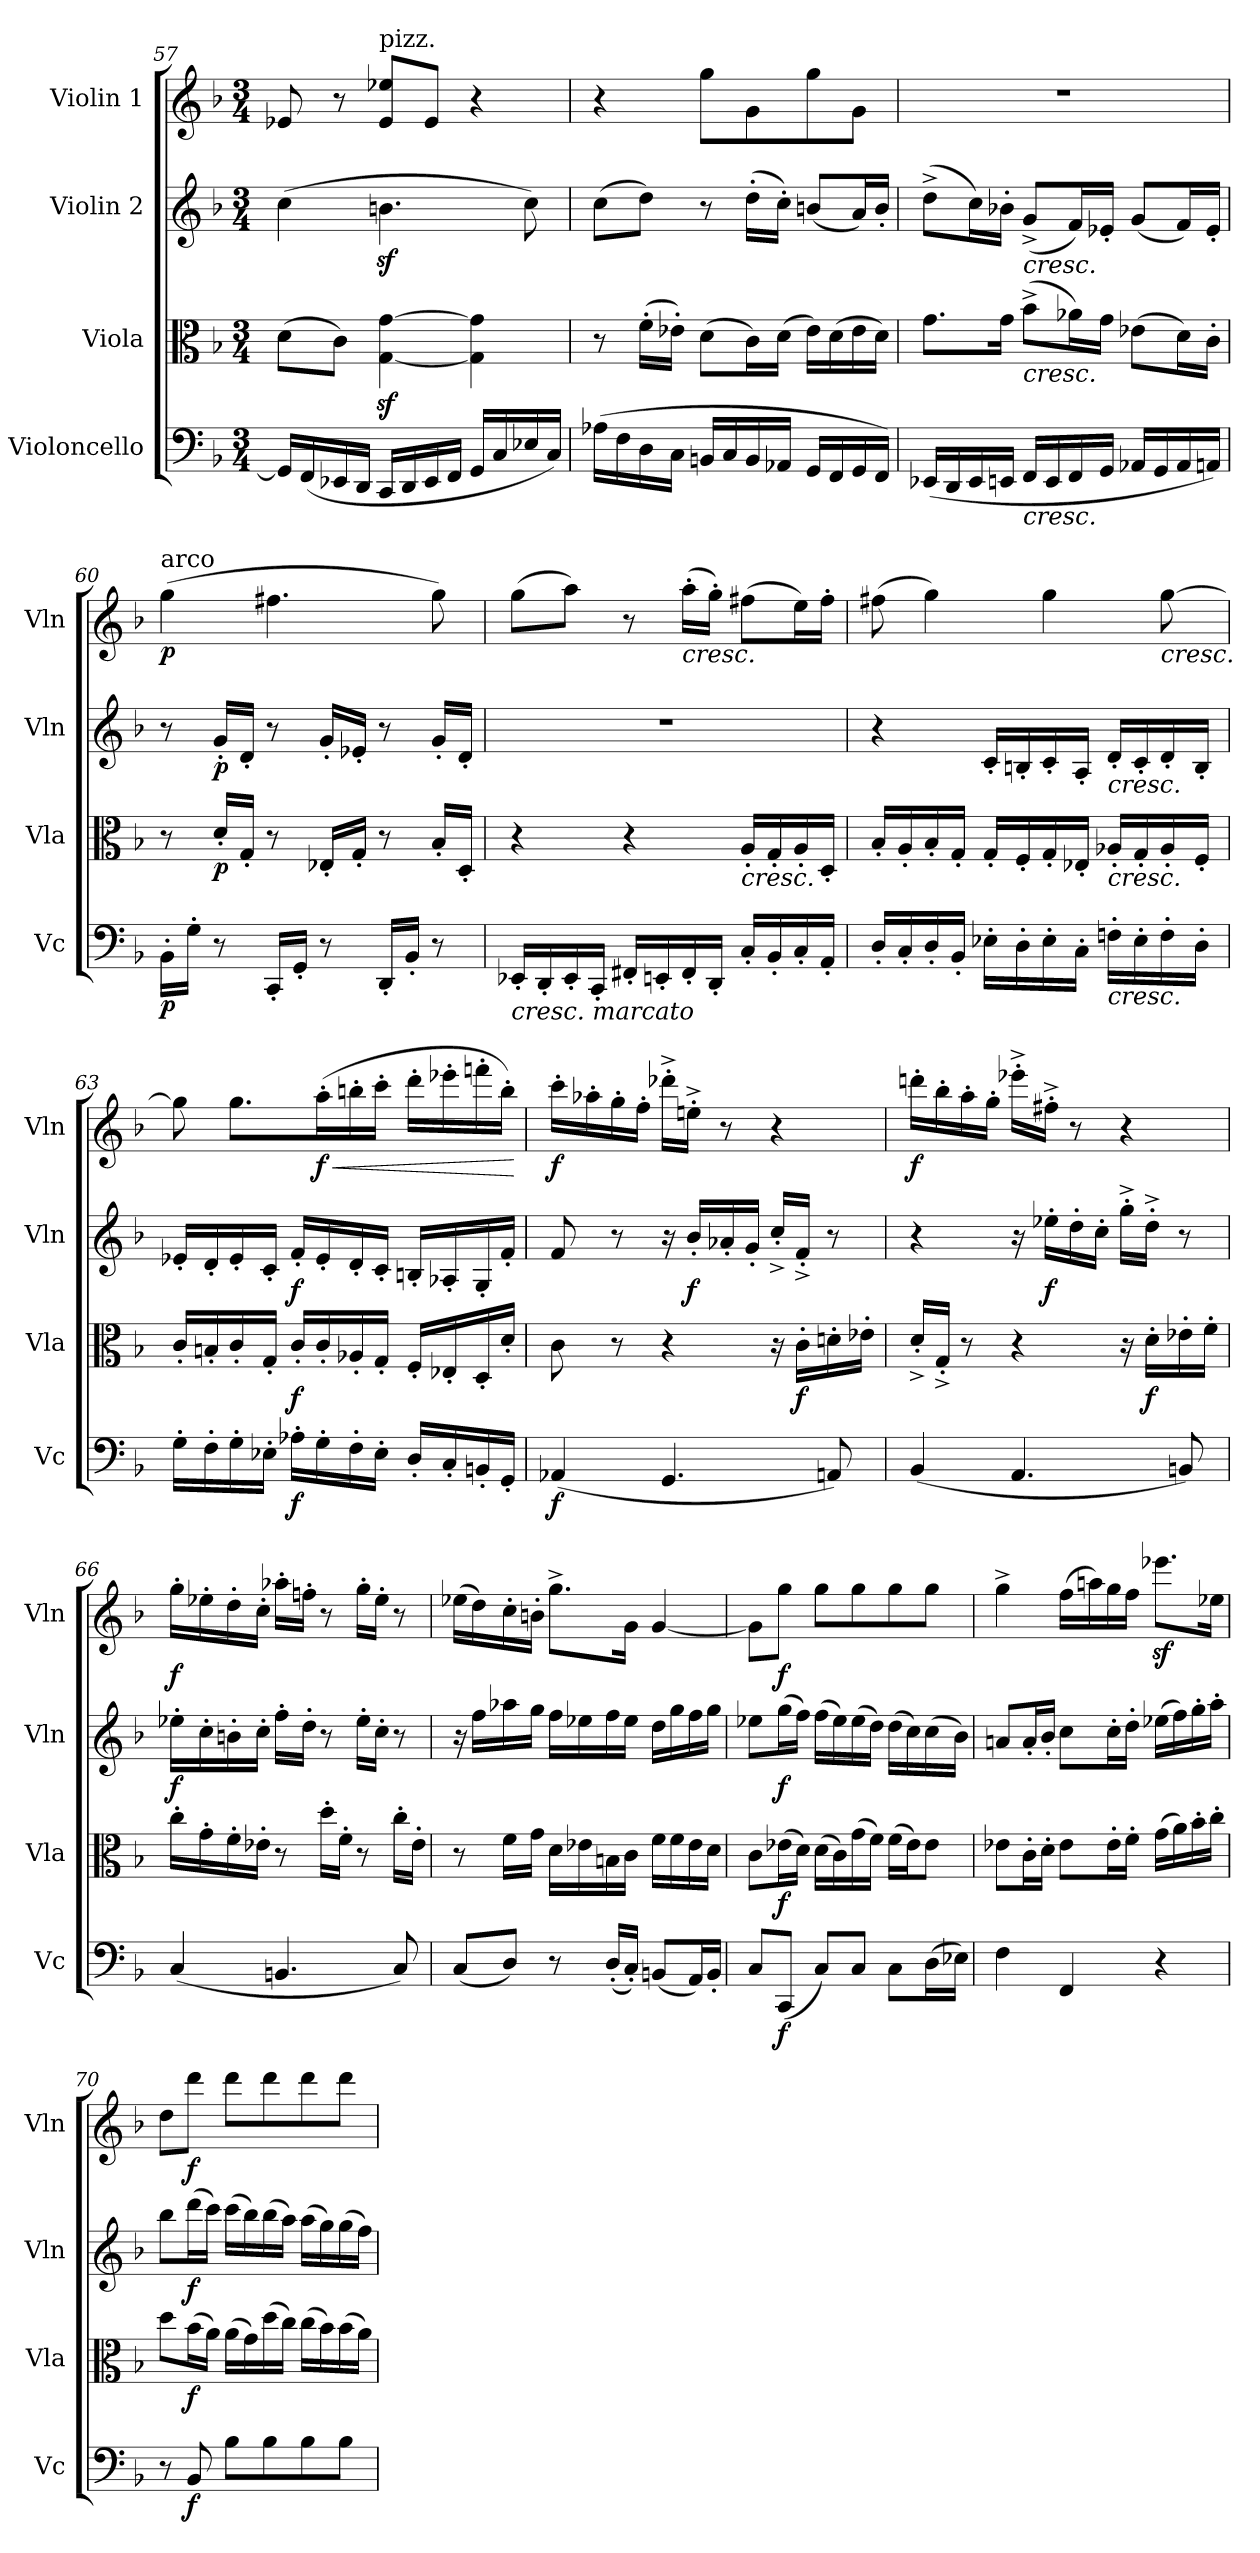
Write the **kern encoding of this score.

**kern	**dynam	**kern	**dynam	**kern	**dynam	**kern	**dynam
*part4	*part4	*part3	*part3	*part2	*part2	*part1	*part1
*staff4	*staff4	*staff3	*staff3	*staff2	*staff2	*staff1	*staff1
*I"Violoncello	*	*I"Viola	*	*I"Violin 2	*	*I"Violin 1	*
*I'Vc	*	*I'Vla	*	*I'Vln	*	*I'Vln	*
*clefF4	*	*clefC3	*	*clefG2	*	*clefG2	*
*k[b-]	*	*k[b-]	*	*k[b-]	*	*k[b-]	*
*M3/4	*	*M3/4	*	*M3/4	*	*M3/4	*
=57	=57	=57	=57	=57	=57	=57	=57
16GG/LL]	.	(8d\L	.	(4cc\	.	8e-X/	.
(16FF/	.	.	.	.	.	.	.
16EE-X/	.	8c\J)	.	.	.	8r	.
16DD/JJ	.	.	.	.	.	.	.
!	!	!	!	!	!	!LO:TX:a:t=pizz.	!
16CC/LL	.	[4G\z< [4g\z<	.	4.bnz<\	.	8e-/ 8ee-X/L	.
16DD/	.	.	.	.	.	.	.
16EE-/	.	.	.	.	.	8e-/J	.
16FF/JJ	.	.	.	.	.	.	.
16GG/LL	.	4G\] 4g\]	.	.	.	4r	.
16C/	.	.	.	.	.	.	.
16E-X/	.	.	.	8cc\)	.	.	.
16C/JJ)	.	.	.	.	.	.	.
!!LO:LB:g=z
=58	=58	=58	=58	=58	=58	=58	=58
(16A-X\LL	.	8r	.	(8cc\L	.	4r	.
16F\	.	.	.	.	.	.	.
16D\	.	(16f'\LL	.	8dd\J)	.	.	.
16C\JJ	.	16e-X'\JJ)	.	.	.	.	.
16BBn/LL	.	(8d\L	.	8r	.	8gg\L	.
16C/	.	.	.	.	.	.	.
16BB/	.	16c\L)	.	(16dd'\LL	.	8g\	.
16AA-X/JJ	.	(16d\JJ	.	16cc'\JJ)	.	.	.
16GG/LL	.	16e-\LL)	.	(8bn/L	.	8gg\	.
16FF/	.	(16d\	.	.	.	.	.
16GG/	.	16e-\	.	16a/L)	.	8g\J	.
16FF/JJ)	.	16d\JJ)	.	16b'/JJ	.	.	.
=59	=59	=59	=59	=59	=59	=59	=59
(16EE-X/LL	.	8.g\L	.	(8dd^\L	.	2.r	.
16DD/	.	.	.	.	.	.	.
16EE-/	.	.	.	16cc\L)	.	.	.
16EEn/JJ	.	16g\Jk	.	16b-X'\JJ	.	.	.
!	!	!	!	!LO:TX:b:i:t=cresc.	!	!	!
!	!	!LO:TX:b:i:t=cresc.	!	!	!	!	!
!LO:TX:b:i:t=cresc.	!	!	!	!	!	!	!
16FF/LL	.	(8b-^\L	.	(8g^/L	.	.	.
16EE/	.	.	.	.	.	.	.
16FF/	.	16a-X\L)	.	16f/L)	.	.	.
16GG/JJ	.	16g\JJ	.	16e-X'/JJ	.	.	.
16AA-X/LL	.	(8e-X\L	.	(8g/L	.	.	.
16GG/	.	.	.	.	.	.	.
16AA-/	.	16d\L)	.	16f/L)	.	.	.
16AAn/JJ)	.	16c'\JJ	.	16e-'/JJ	.	.	.
!!LO:LB:g=z
=60	=60	=60	=60	=60	=60	=60	=60
!	!	!	!	!	!	!LO:TX:a:t=arco	!
!	!LO:DY:b	!	!	!	!	!	!LO:DY:b
16BB-'\LL	p	8r	.	8r	.	(4gg\	p
16G'\JJ	.	.	.	.	.	.	.
!	!	!	!LO:DY:b	!	!LO:DY:b	!	!
8r	.	16d'/LL	p	16g'/LL	p	.	.
.	.	16G'/JJ	.	16d'/JJ	.	.	.
16CC'/LL	.	8r	.	8r	.	4.ff#X\	.
16GG'/JJ	.	.	.	.	.	.	.
8r	.	16E-X'/LL	.	16g'/LL	.	.	.
.	.	16G'/JJ	.	16e-X'/JJ	.	.	.
16DD'/LL	.	8r	.	8r	.	.	.
16BB-'/JJ	.	.	.	.	.	.	.
8r	.	16B-'/LL	.	16g'/LL	.	8gg\)	.
.	.	16D'/JJ	.	16d'/JJ	.	.	.
=61	=61	=61	=61	=61	=61	=61	=61
!LO:TX:b:i:t=cresc. marcato	!	!	!	!	!	!	!
16EE-X'/LL	.	4r	.	2.r	.	(8gg\L	.
16DD'/	.	.	.	.	.	.	.
16EE-'/	.	.	.	.	.	8aa\J)	.
16CC'/JJ	.	.	.	.	.	.	.
16FF#X'/LL	.	4r	.	.	.	8r	.
16EEn'/	.	.	.	.	.	.	.
!	!	!	!	!	!	!LO:TX:b:i:t=cresc.	!
16FF#'/	.	.	.	.	.	(16aa'\LL	.
16DD'/JJ	.	.	.	.	.	16gg'\JJ)	.
!	!	!LO:TX:b:i:t=cresc.	!	!	!	!	!
!	!LO:DY:b	!	!	!	!	!	!
!	!LO:DY:n=1:b	!	!	!	!	!	!
16C'/LL	other-dynamics f	16A'/LL	.	.	.	(8ff#X\L	.
16BB-'/	.	16G'/	.	.	.	.	.
16C'/	.	16A'/	.	.	.	16ee\L)	.
16AA'/JJ	.	16D'/JJ	.	.	.	16ff#'\JJ	.
=62	=62	=62	=62	=62	=62	=62	=62
!	!	!	!LO:DY:b	!	!	!	!
!	!	!	!LO:DY:n=1:b	!	!	!	!
16D'/LL	.	16B-'/LL	other-dynamics f	4r	.	(8ff#X\	.
16C'/	.	16A'/	.	.	.	.	.
16D'/	.	16B-'/	.	.	.	4gg\)	.
16BB-'/JJ	.	16G'/JJ	.	.	.	.	.
!	!	!	!	!	!LO:DY:b	!	!
!	!	!	!	!	!LO:DY:n=1:b	!	!
16E-X'\LL	.	16G'/LL	.	16c'/LL	other-dynamics f	.	.
16D'\	.	16F'/	.	16Bn'/	.	.	.
16E-'\	.	16G'/	.	16c'/	.	4gg\	.
16C'\JJ	.	16E-X'/JJ	.	16A'/JJ	.	.	.
!	!	!	!	!LO:TX:b:i:t=cresc.	!	!	!
!	!	!LO:TX:b:i:t=cresc.	!	!	!	!	!
!LO:TX:b:i:t=cresc.	!	!	!	!	!	!	!
16Fn'\LL	.	16A-X'/LL	.	16d'/LL	.	.	.
16E-'\	.	16G'/	.	16c'/	.	.	.
!	!	!	!	!	!	!LO:TX:b:i:t=cresc.	!
16F'\	.	16A-'/	.	16d'/	.	[8gg\	.
16D'\JJ	.	16F'/JJ	.	16B'/JJ	.	.	.
=63	=63	=63	=63	=63	=63	=63	=63
16G'\LL	.	16c'/LL	.	16e-X'/LL	.	8gg\]	.
16F'\	.	16Bn'/	.	16d'/	.	.	.
16G'\	.	16c'/	.	16e-'/	.	8.gg\L	.
16E-X'\JJ	.	16G'/JJ	.	16c'/JJ	.	.	.
!	!LO:DY:b	!	!LO:DY:b	!	!LO:DY:b	!	!
16A-X'\LL	f	16c'/LL	f	16f'/LL	f	.	.
!	!	!	!	!	!	!	!LO:HP:b
!	!	!	!	!	!	!	!LO:DY:n=1:b
16G'\	.	16c'/	.	16e-'/	.	(16aa'\L	< f
16F'\	.	16A-X'/	.	16d'/	.	16bbn'\	.
16E-'\JJ	.	16G'/JJ	.	16c'/JJ	.	16ccc'\JJ	.
16D'/LL	.	16F'/LL	.	16Bn'/LL	.	16ddd'\LL	.
16C'/	.	16E-X'/	.	16A-X'/	.	16eee-X'\	.
16BBn'/	.	16D'/	.	16G'/	.	16fffn'\	.
16GG'/JJ	.	16d'/JJ	.	16f'/JJ	.	16bb'\JJ)	.
.	.	.	.	.	.	.	[
!!LO:LB:g=z
=64	=64	=64	=64	=64	=64	=64	=64
!	!LO:DY:b	!	!	!	!	!	!LO:DY:b
(4AA-X/	f	8c\	.	8f/	.	16ccc'\LL	f
.	.	.	.	.	.	16aa-X'\	.
.	.	8r	.	8r	.	16gg'\	.
.	.	.	.	.	.	16ff'\JJ	.
4.GG/	.	4r	.	16r	.	16ddd-X'^\LL	.
!	!	!	!	!	!LO:DY:b	!	!
.	.	.	.	16b-'/LL	f	16een'^\JJ	.
.	.	.	.	16a-X'/	.	8r	.
.	.	.	.	16g'/JJ	.	.	.
.	.	16r	.	16cc'^/LL	.	4r	.
!	!	!	!LO:DY:b	!	!	!	!
.	.	16c'\LL	f	16f'^/JJ	.	.	.
8AAn/)	.	16dn'\	.	8r	.	.	.
.	.	16e-X'\JJ	.	.	.	.	.
=65	=65	=65	=65	=65	=65	=65	=65
!	!	!	!	!	!	!	!LO:DY:b
(4BB-/	.	16d'^/LL	.	4r	.	16dddn'\LL	f
.	.	16G'^/JJ	.	.	.	16bb-'\	.
.	.	8r	.	.	.	16aa'\	.
.	.	.	.	.	.	16gg'\JJ	.
4.AA/	.	4r	.	16r	.	16eee-X'^\LL	.
!	!	!	!	!	!LO:DY:b	!	!
.	.	.	.	16ee-X'\LL	f	16ff#X'^\JJ	.
.	.	.	.	16dd'\	.	8r	.
.	.	.	.	16cc'\JJ	.	.	.
.	.	16r	.	16gg'^\LL	.	4r	.
!	!	!	!LO:DY:b	!	!	!	!
.	.	16d'\LL	f	16dd'^\JJ	.	.	.
8BBn/)	.	16e-X'\	.	8r	.	.	.
.	.	16f'\JJ	.	.	.	.	.
!!LO:PB:g=z
=66	=66	=66	=66	=66	=66	=66	=66
!	!	!	!	!	!LO:DY:b	!	!LO:DY:b
(4C/	.	16cc'\LL	.	16ee-X'\LL	f	16gg'\LL	f
.	.	16g'\	.	16cc'\	.	16ee-X'\	.
.	.	16f'\	.	16bn'\	.	16dd'\	.
.	.	16e-X'\JJ	.	16cc'\JJ	.	16cc'\JJ	.
4.BBn/	.	8r	.	16ff'\LL	.	16aa-X'\LL	.
.	.	.	.	16dd'\JJ	.	16ffn'\JJ	.
.	.	16dd'\LL	.	8r	.	8r	.
.	.	16f'\JJ	.	.	.	.	.
.	.	8r	.	16ee-'\LL	.	16gg'\LL	.
.	.	.	.	16cc'\JJ	.	16ee-'\JJ	.
8C/)	.	16cc'\LL	.	8r	.	8r	.
.	.	16e-'\JJ	.	.	.	.	.
=67	=67	=67	=67	=67	=67	=67	=67
(8C/L	.	8r	.	16r	.	(16ee-X\LL	.
.	.	.	.	16ff\LL	.	16dd\)	.
8D/J)	.	16f\LL	.	16aa-X\	.	16cc'\	.
.	.	16g\JJ	.	16gg\JJ	.	16bn'\JJ	.
8r	.	16d\LL	.	16ff\LL	.	8.gg^\L	.
.	.	16e-X\	.	16ee-X\	.	.	.
(16D'/LL	.	16Bn\	.	16ff\	.	.	.
16C'/JJ)	.	16c\JJ	.	16ee-\JJ	.	16g\Jk	.
(8BBn/L	.	16f\LL	.	16dd\LL	.	[4g/	.
.	.	16f\	.	16gg\	.	.	.
16AA/L)	.	16e-\	.	16ff\	.	.	.
16BB'/JJ	.	16d\JJ	.	16gg\JJ	.	.	.
=68	=68	=68	=68	=68	=68	=68	=68
8C/L	.	8c\L	.	8ee-X\L	.	8g\L]	.
!	!LO:DY:b	!	!LO:DY:b	!	!LO:DY:b	!	!LO:DY:b
(8CC/J	f	(16e-X\L	f	(16gg\L	f	8gg\J	f
.	.	16d\JJ)	.	16ff\JJ)	.	.	.
8C/L)	.	(16d\LL	.	(16ff\LL	.	8gg\L	.
.	.	16c\)	.	16ee-\)	.	.	.
8C/J	.	(16g\	.	(16ee-\	.	8gg\	.
.	.	16f\JJ)	.	16dd\JJ)	.	.	.
8C\L	.	(16f\LL	.	(16dd\LL	.	8gg\	.
.	.	16e-\J)	.	16cc\)	.	.	.
(16D\L	.	8e-\J	.	(16cc\	.	8gg\J	.
16E-X\JJ)	.	.	.	16b-\JJ)	.	.	.
=69	=69	=69	=69	=69	=69	=69	=69
4F\	.	8e-X\L	.	8an/L	.	4gg^\	.
.	.	16c'\L	.	16a'/L	.	.	.
.	.	16d'\JJ	.	16b-'/JJ	.	.	.
4FF/	.	8e-\L	.	8cc\L	.	(16ff\LL	.
.	.	.	.	.	.	16aan\)	.
.	.	16e-'\L	.	16cc'\L	.	16gg\	.
.	.	16f'\JJ	.	16dd'\JJ	.	16ff\JJ	.
4r	.	(16g\LL	.	(16ee-X\LL	.	8.eee-Xz<\L	.
.	.	16a\)	.	16ff\)	.	.	.
.	.	16b-'\	.	16gg'\	.	.	.
.	.	16cc'\JJ	.	16aa'\JJ	.	16ee-X\Jk	.
!!LO:LB:g=z
=70	=70	=70	=70	=70	=70	=70	=70
8r	.	8dd\L	.	8bb-\L	.	8dd\L	.
!	!LO:DY:b	!	!LO:DY:b	!	!LO:DY:b	!	!LO:DY:b
8BB-/	f	(16b-\L	f	(16ddd\L	f	8ddd\J	f
.	.	16a\JJ)	.	16ccc\JJ)	.	.	.
8B-\L	.	(16a\LL	.	(16ccc\LL	.	8ddd\L	.
.	.	16g\)	.	16bb-\)	.	.	.
8B-\	.	(16dd\	.	(16bb-\	.	8ddd\	.
.	.	16cc\JJ)	.	16aa\JJ)	.	.	.
8B-\	.	(16cc\LL	.	(16aa\LL	.	8ddd\	.
.	.	16b-\)	.	16gg\)	.	.	.
8B-\J	.	(16b-\	.	(16gg\	.	8ddd\J	.
.	.	16a\JJ)	.	16ff\JJ)	.	.	.
=	=	=	=	=	=	=	=
*-	*-	*-	*-	*-	*-	*-	*-
